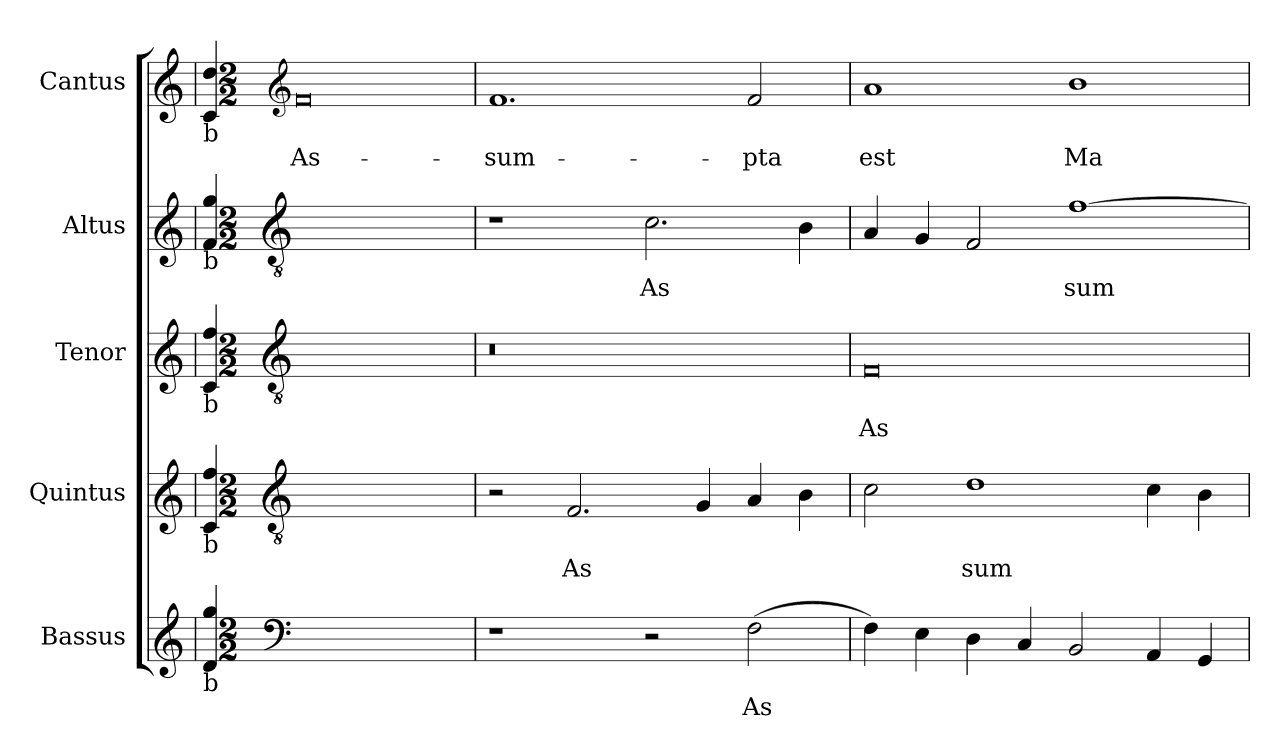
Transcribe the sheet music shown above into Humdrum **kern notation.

**kern	**text	**kern	**text	**kern	**text	**kern	**text	**kern	**text
*part5	*part5	*part4	*part4	*part3	*part3	*part2	*part2	*part1	*part1
*staff5	*staff5	*staff4	*staff4	*staff3	*staff3	*staff2	*staff2	*staff1	*staff1
*I"Bassus	*	*I"Quintus	*	*I"Tenor	*	*I"Altus	*	*I"Cantus	*
!!LO:PB:g=z
*stria5	*	*stria5	*	*stria5	*	*stria5	*	*stria5	*
=1	=1!	=1	=1!	=1	=1!	=1	=1!	=1!	=1!
!	!	!	!	!	!	!	!	!LO:TX:b:t=b	!
!	!	!	!	!	!	!LO:TX:b:t=b	!	!	!
!	!	!	!	!LO:TX:b:t=b	!	!	!	!	!
!	!	!LO:TX:b:t=b	!	!	!	!	!	!	!
!LO:TX:b:t=b	!	!	!	!	!	!	!	!	!
4gg/ 4d/	.	4ff/ 4c/	.	4ff/ 4c/	.	4gg/ 4f/	.	4dd/ 4c/	.
*clefF4	*	*clefGv2	*	*clefGv2	*	*clefGv2	*	*clefG2	*
*M2/2	*	*M2/2	*	*M2/2	*	*M2/2	*	*M2/2	*
*met(c|)	*	*met(c|)	*	*met(c|)	*	*met(c|)	*	*met(c|)	*
!	!	!	!	!	!	!	!	!	!LO:LY:b:cj
0ryy	.	0ryy	.	0ryy	.	0ryy	.	0f	As-
=2	=2	=2	=2	=2	=2	=2	=2	=2	=2
!	!	!	!	!	!	!	!	!	!LO:LY:b:cj
1r	.	2r	.	0r	.	1r	.	1.f	-sum-
!	!	!	!LO:LY:b:cj	!	!	!	!	!	!
.	.	2.F/	As	.	.	.	.	.	.
!	!	!	!	!	!	!	!LO:LY:b:cj	!	!
2r	.	.	.	.	.	2.c\	As	.	.
.	.	4G/	.	.	.	.	.	.	.
!	!LO:LY:b:cj	!	!	!	!	!	!	!	!LO:LY:b:cj
(>2F\	As	4A/	.	.	.	.	.	2f/	-pta
.	.	4B\	.	.	.	4B\	.	.	.
=3	=3	=3	=3	=3	=3	=3	=3	=3	=3
!	!	!	!	!	!LO:LY:b:cj	!	!	!	!LO:LY:b:cj
4F\)	.	2c\	.	0F	As	4A/	.	1a	est
4E\	.	.	.	.	.	4G/	.	.	.
!	!	!	!LO:LY:b	!	!	!	!	!	!
4D\	.	1d	sum	.	.	2F/	.	.	.
4C/	.	.	.	.	.	.	.	.	.
!	!	!	!	!	!	!	!LO:LY:b	!	!LO:LY:b:cj
2BB/	.	.	.	.	.	[>1f	sum	1b	Ma-
4AA/	.	4c\	.	.	.	.	.	.	.
4GG/	.	4B\	.	.	.	.	.	.	.
=	=	=	=	=	=	=	=	=	=
*-	*-	*-	*-	*-	*-	*-	*-	*-	*-
